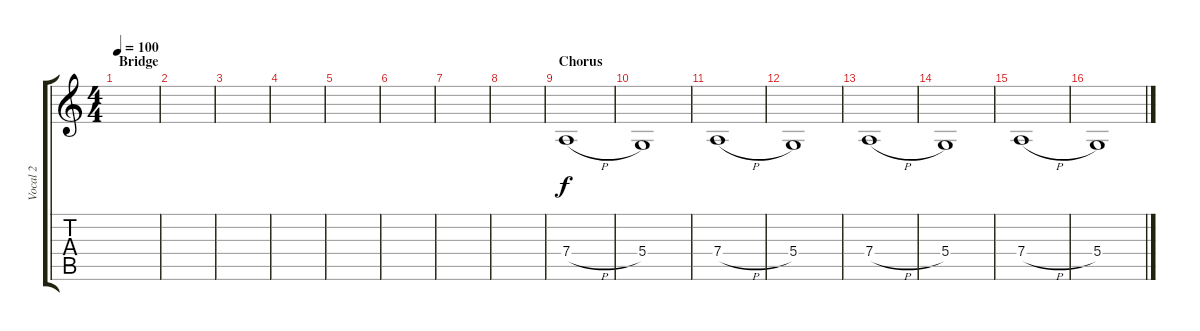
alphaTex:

\track ("Vocal 2" "Vocal 2") {instrument clarinet}
\staff {score tabs}
\tuning (E4 B3 G3 D3 A2 E2) {hide}
\ts (4 4)
\section ("" "Bridge")
\tempo 100
\clef g2
\ks c
|
|
|
|
|
|
|
|
\section ("" "Chorus")
7.4{h}.1 |
5.4.1 |
7.4{h}.1 |
5.4.1 |
7.4{h}.1 |
5.4.1 |
7.4{h}.1 |
5.4.1
